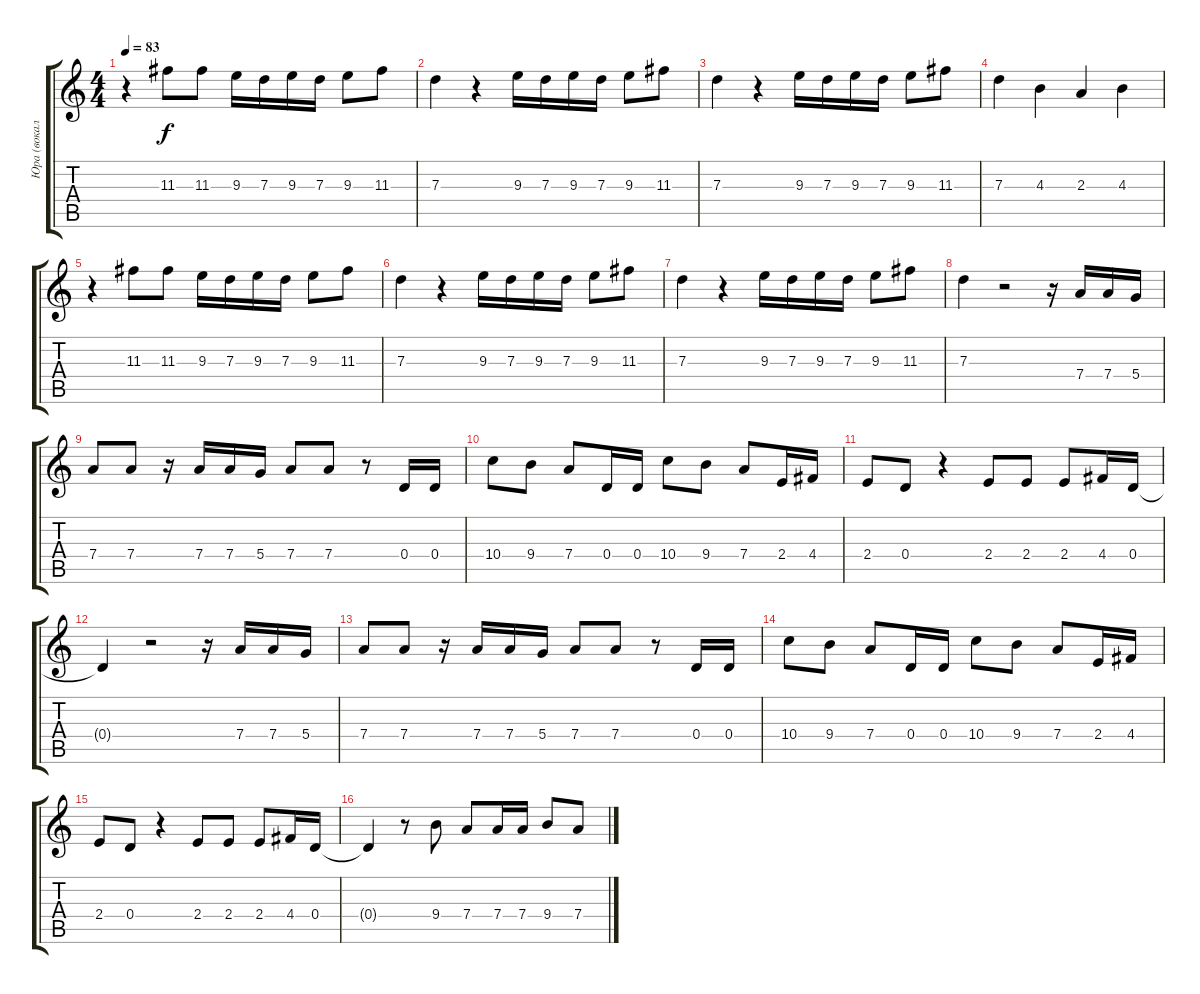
\track ("Юра (вокал)" "Юра (вокал") {instrument overdrivenguitar}
\staff {score tabs}
\tuning (E4 B3 G3 D3 A2 E2) {hide}
\ts (4 4)
\tempo 83
\clef g2
\ks c
r.4{dy f} 11.3.8 11.3.8 9.3.16 7.3.16 9.3.16 7.3.16 9.3.8 11.3.8 |
7.3.4 r.4 9.3.16 7.3.16 9.3.16 7.3.16 9.3.8 11.3.8 |
7.3.4 r.4 9.3.16 7.3.16 9.3.16 7.3.16 9.3.8 11.3.8 |
7.3.4 4.3.4 2.3.4 4.3.4 |
r.4 11.3.8 11.3.8 9.3.16 7.3.16 9.3.16 7.3.16 9.3.8 11.3.8 |
7.3.4 r.4 9.3.16 7.3.16 9.3.16 7.3.16 9.3.8 11.3.8 |
7.3.4 r.4 9.3.16 7.3.16 9.3.16 7.3.16 9.3.8 11.3.8 |
7.3.4 r.2 r.16 7.4.16 7.4.16 5.4.16 |
7.4.8 7.4.8 r.16 7.4.16 7.4.16 5.4.16 7.4.8 7.4.8 r.8 0.4.16 0.4.16 |
10.4.8 9.4.8 7.4.8 0.4.16 0.4.16 10.4.8 9.4.8 7.4.8 2.4.16 4.4.16 |
2.4.8 0.4.8 r.4 2.4.8 2.4.8 2.4.8 4.4.16 0.4.16 |
0.4{t}.4 r.2 r.16 7.4.16 7.4.16 5.4.16 |
7.4.8 7.4.8 r.16 7.4.16 7.4.16 5.4.16 7.4.8 7.4.8 r.8 0.4.16 0.4.16 |
10.4.8 9.4.8 7.4.8 0.4.16 0.4.16 10.4.8 9.4.8 7.4.8 2.4.16 4.4.16 |
2.4.8 0.4.8 r.4 2.4.8 2.4.8 2.4.8 4.4.16 0.4.16 |
0.4{t}.4 r.8 9.4.8 7.4.8 7.4.16 7.4.16 9.4.8 7.4.8
